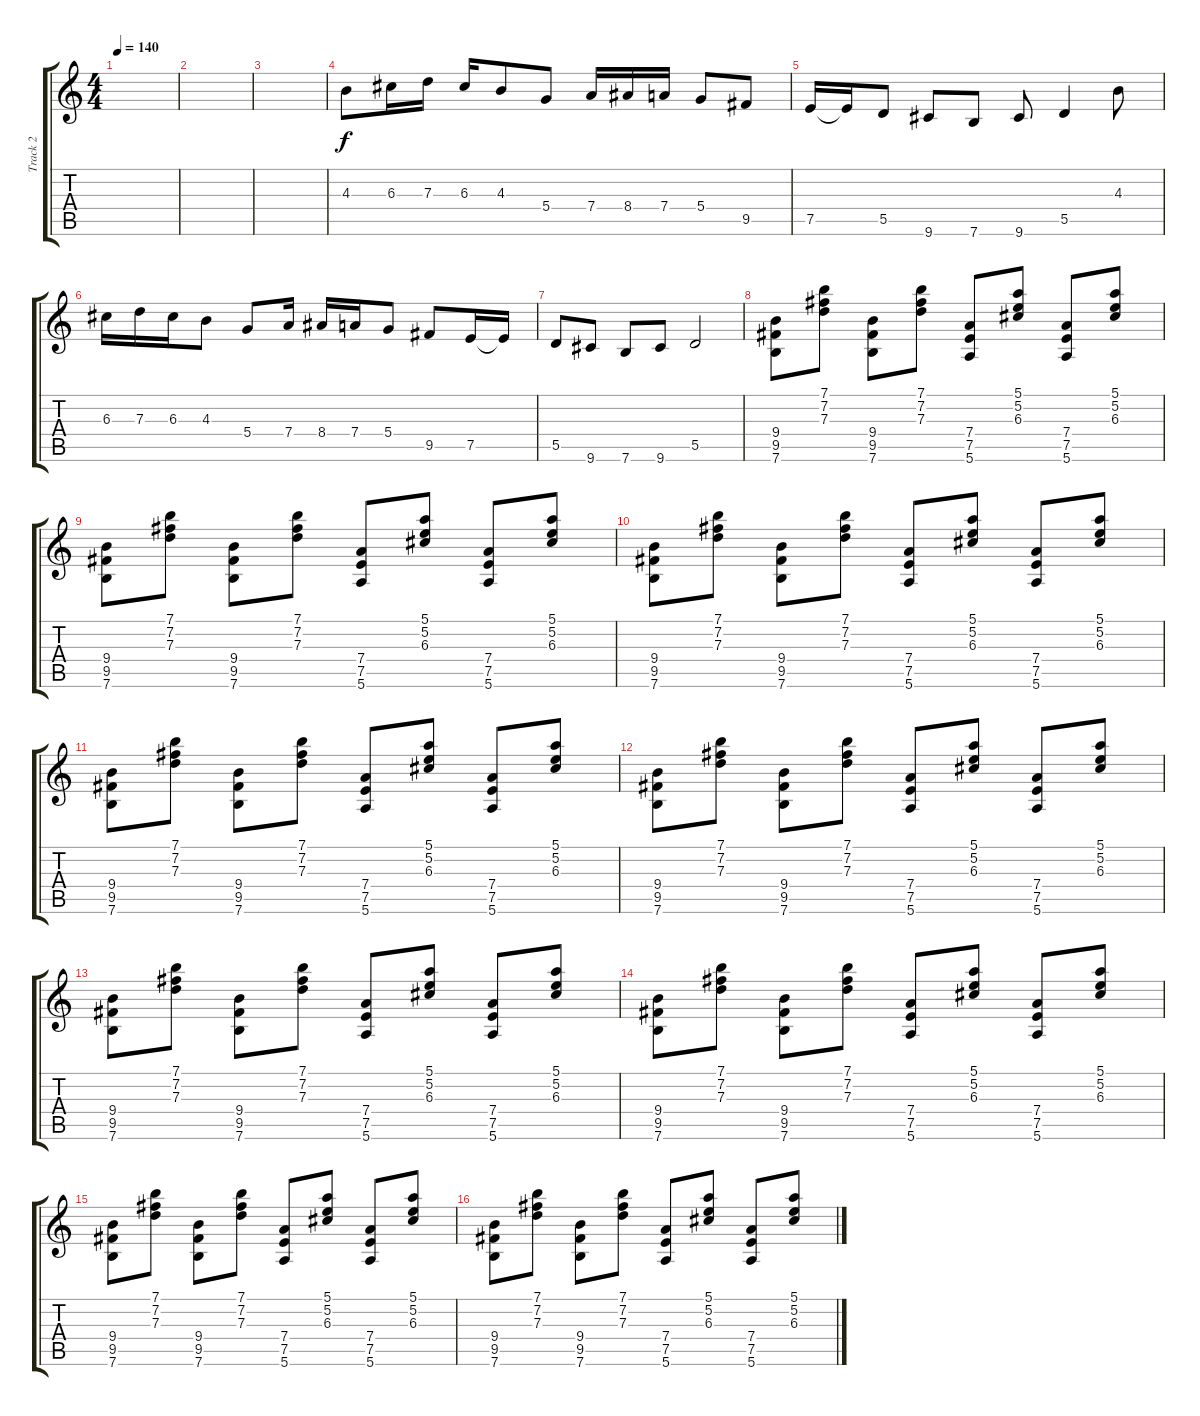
\track ("Track 2" "Track 2") {instrument electricguitarclean}
\staff {score tabs}
\tuning (E4 B3 G3 D3 A2 E2) {hide}
\ts (4 4)
\tempo 140
\clef g2
\ks c
|
|
|
4.3.8 6.3.16 7.3.16 6.3.16 4.3.8 5.4.8 7.4.16 8.4.16 7.4.16 5.4.8 9.5.8 |
7.5.16 7.5{t}.16 5.5.8 9.6.8 7.6.8 9.6.8 5.5.4 4.3.8 |
6.3.16 7.3.16 6.3.16 4.3.8 5.4.8 7.4.16 8.4.16 7.4.16 5.4.8 9.5.8 7.5.16 7.5{t}.16 |
5.5.8 9.6.8 7.6.8 9.6.8 5.5.2 |
(9.4 9.5 7.6).8 (7.1 7.2 7.3).8 (9.4 9.5 7.6).8 (7.1 7.2 7.3).8 (7.4 7.5 5.6).8 (5.1 5.2 6.3).8 (7.4 7.5 5.6).8 (5.1 5.2 6.3).8 |
(9.4 9.5 7.6).8 (7.1 7.2 7.3).8 (9.4 9.5 7.6).8 (7.1 7.2 7.3).8 (7.4 7.5 5.6).8 (5.1 5.2 6.3).8 (7.4 7.5 5.6).8 (5.1 5.2 6.3).8 |
(9.4 9.5 7.6).8 (7.1 7.2 7.3).8 (9.4 9.5 7.6).8 (7.1 7.2 7.3).8 (7.4 7.5 5.6).8 (5.1 5.2 6.3).8 (7.4 7.5 5.6).8 (5.1 5.2 6.3).8 |
(9.4 9.5 7.6).8 (7.1 7.2 7.3).8 (9.4 9.5 7.6).8 (7.1 7.2 7.3).8 (7.4 7.5 5.6).8 (5.1 5.2 6.3).8 (7.4 7.5 5.6).8 (5.1 5.2 6.3).8 |
(9.4 9.5 7.6).8 (7.1 7.2 7.3).8 (9.4 9.5 7.6).8 (7.1 7.2 7.3).8 (7.4 7.5 5.6).8 (5.1 5.2 6.3).8 (7.4 7.5 5.6).8 (5.1 5.2 6.3).8 |
(9.4 9.5 7.6).8 (7.1 7.2 7.3).8 (9.4 9.5 7.6).8 (7.1 7.2 7.3).8 (7.4 7.5 5.6).8 (5.1 5.2 6.3).8 (7.4 7.5 5.6).8 (5.1 5.2 6.3).8 |
(9.4 9.5 7.6).8 (7.1 7.2 7.3).8 (9.4 9.5 7.6).8 (7.1 7.2 7.3).8 (7.4 7.5 5.6).8 (5.1 5.2 6.3).8 (7.4 7.5 5.6).8 (5.1 5.2 6.3).8 |
(9.4 9.5 7.6).8 (7.1 7.2 7.3).8 (9.4 9.5 7.6).8 (7.1 7.2 7.3).8 (7.4 7.5 5.6).8 (5.1 5.2 6.3).8 (7.4 7.5 5.6).8 (5.1 5.2 6.3).8 |
(9.4 9.5 7.6).8 (7.1 7.2 7.3).8 (9.4 9.5 7.6).8 (7.1 7.2 7.3).8 (7.4 7.5 5.6).8 (5.1 5.2 6.3).8 (7.4 7.5 5.6).8 (5.1 5.2 6.3).8
